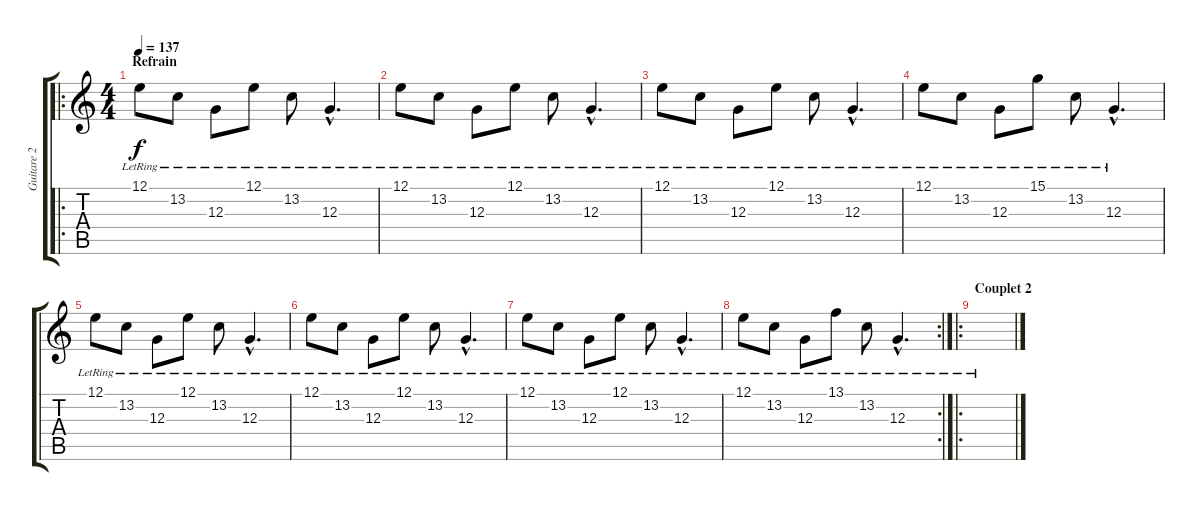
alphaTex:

\track ("Guitare 2" "Guitare 2") {instrument vibraphone}
\staff {score tabs}
\tuning (E4 B3 G3 D3 A2 E2) {hide}
\ro
\ts (4 4)
\section ("" "Refrain")
\tempo 137
\clef g2
\ks c
12.1{lr}.8{dy f} 13.2{lr}.8 12.3{lr}.8 12.1{lr}.8 13.2{lr}.8 12.3{hac lr}.4{d} |
12.1{lr}.8 13.2{lr}.8 12.3{lr}.8 12.1{lr}.8 13.2{lr}.8 12.3{hac lr}.4{d} |
12.1{lr}.8 13.2{lr}.8 12.3{lr}.8 12.1{lr}.8 13.2{lr}.8 12.3{hac lr}.4{d} |
12.1{lr}.8 13.2{lr}.8 12.3{lr}.8 15.1{lr}.8 13.2{lr}.8 12.3{hac lr}.4{d} |
12.1{lr}.8 13.2{lr}.8 12.3{lr}.8 12.1{lr}.8 13.2{lr}.8 12.3{hac lr}.4{d} |
12.1{lr}.8 13.2{lr}.8 12.3{lr}.8 12.1{lr}.8 13.2{lr}.8 12.3{hac lr}.4{d} |
12.1{lr}.8 13.2{lr}.8 12.3{lr}.8 12.1{lr}.8 13.2{lr}.8 12.3{hac lr}.4{d} |
\rc 2
12.1{lr}.8 13.2{lr}.8 12.3{lr}.8 13.1{lr}.8 13.2{lr}.8 12.3{hac lr}.4{d} |
\ro
\section ("" "Couplet 2")
